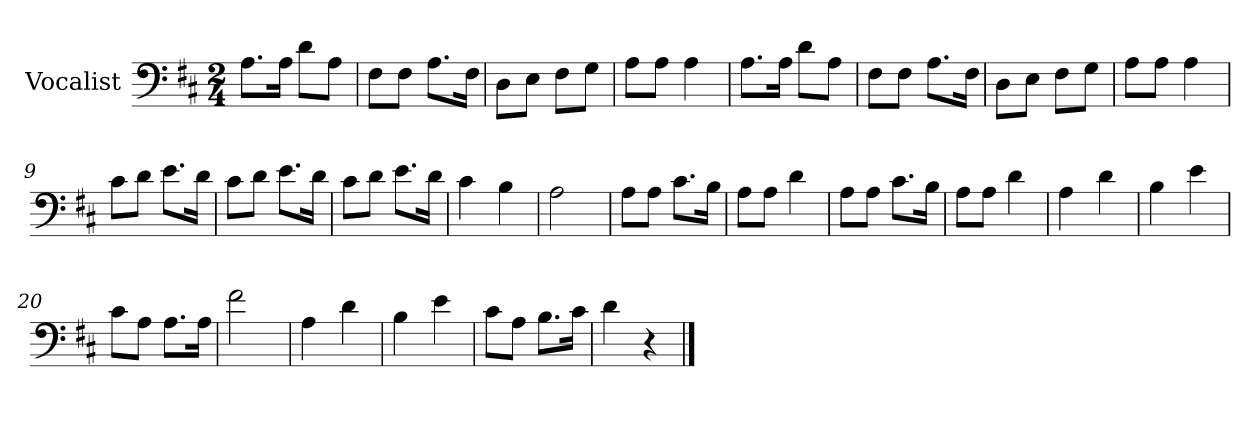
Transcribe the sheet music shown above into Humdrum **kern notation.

**kern
*part1
*staff1
*I"Vocalist
*k[f#c#]
*D:
*M2/4
=1
8.AL
16AJk
8dL
8AJ
=2
8F#L
8F#J
8.AL
16F#Jk
=3
8DL
8EJ
8F#L
8GJ
=4
8AL
8AJ
4A
=5
8.AL
16AJk
8dL
8AJ
=6
8F#L
8F#J
8.AL
16F#Jk
=7
8DL
8EJ
8F#L
8GJ
=8
8AL
8AJ
4A
=9
8c#L
8dJ
8.eL
16dJk
=10
8c#L
8dJ
8.eL
16dJk
=11
8c#L
8dJ
8.eL
16dJk
=12
4c#
4B
=13
2A
=14
8AL
8AJ
8.c#L
16BJk
=15
8AL
8AJ
4d
=16
8AL
8AJ
8.c#L
16BJk
=17
8AL
8AJ
4d
=18
4A
4d
=19
4B
4e
=20
8c#L
8AJ
8.AL
16AJk
=21
2f#
=22
4A
4d
=23
4B
4e
=24
8c#L
8AJ
8.BL
16c#Jk
=25
4d
4r
==
*-
